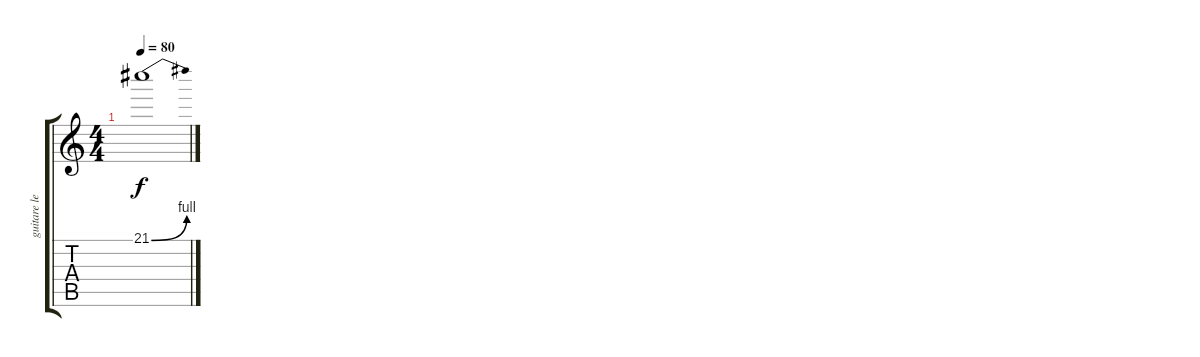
\track ("guitare lead" "guitare le") {instrument distortionguitar}
\staff {score tabs}
\tuning (E4 B3 G3 D3 A2 E2) {hide}
\ts (4 4)
\tempo 80
\clef g2
\ks c
21.1{be (bend 0 0 60 4)}.1{dy f}
